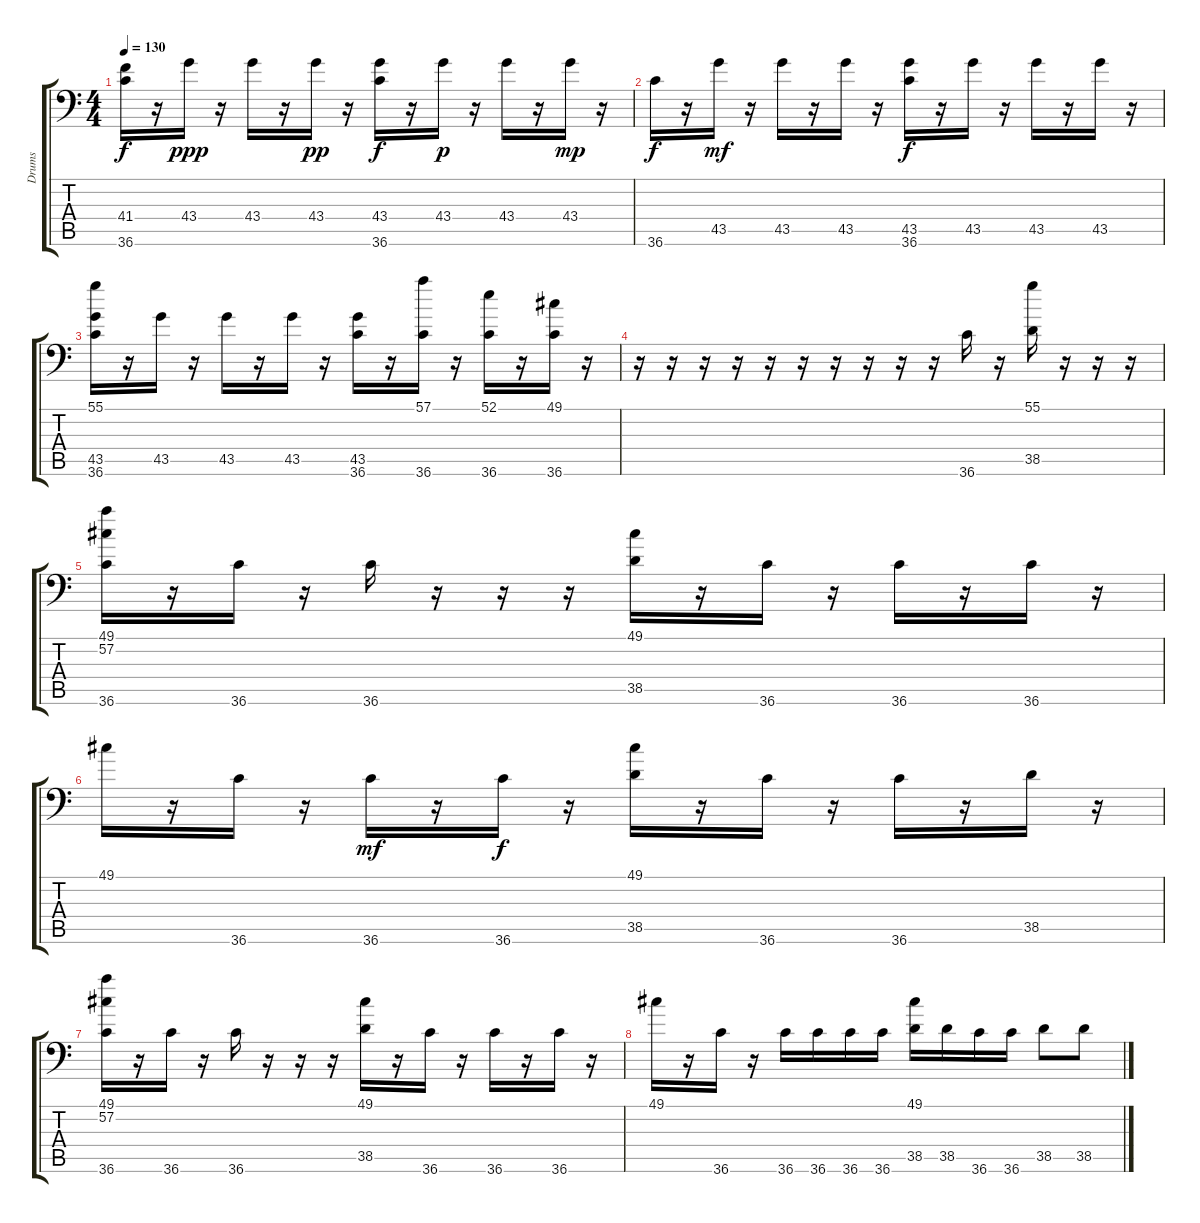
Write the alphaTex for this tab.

\track ("Drums" "Drums") {instrument acousticgrandpiano}
\staff {score tabs}
\tuning (C-1 C-1 C-1 C-1 C-1 C-1) {hide}
\ts (4 4)
\tempo 130
\clef f4
\ks c
(41.4 36.6).16{dy f} r.16 43.4.16{dy ppp} r.16 43.4.16 r.16 43.4.16{dy pp} r.16 (43.4 36.6).16{dy f} r.16 43.4.16{dy p} r.16 43.4.16 r.16 43.4.16{dy mp} r.16 |
36.6.16{dy f} r.16 43.5.16{dy mf} r.16 43.5.16 r.16 43.5.16 r.16 (43.5 36.6).16{dy f} r.16 43.5.16 r.16 43.5.16 r.16 43.5.16 r.16 |
(55.1 43.5 36.6).16 r.16 43.5.16 r.16 43.5.16 r.16 43.5.16 r.16 (43.5 36.6).16 r.16 (57.1 36.6).16 r.16 (52.1 36.6).16 r.16 (49.1 36.6).16 r.16 |
r.16 r.16 r.16 r.16 r.16 r.16 r.16 r.16 r.16 r.16 36.6.16 r.16 (55.1 38.5).16 r.16 r.16 r.16 |
(49.1 57.2 36.6).16 r.16 36.6.16 r.16 36.6.16 r.16 r.16 r.16 (49.1 38.5).16 r.16 36.6.16 r.16 36.6.16 r.16 36.6.16 r.16 |
49.1.16 r.16 36.6.16 r.16 36.6.16{dy mf} r.16 36.6.16{dy f} r.16 (49.1 38.5).16 r.16 36.6.16 r.16 36.6.16 r.16 38.5.16 r.16 |
(49.1 57.2 36.6).16 r.16 36.6.16 r.16 36.6.16 r.16 r.16 r.16 (49.1 38.5).16 r.16 36.6.16 r.16 36.6.16 r.16 36.6.16 r.16 |
49.1.16 r.16 36.6.16 r.16 36.6.16 36.6.16 36.6.16 36.6.16 (49.1 38.5).16 38.5.16 36.6.16 36.6.16 38.5.8 38.5.8
